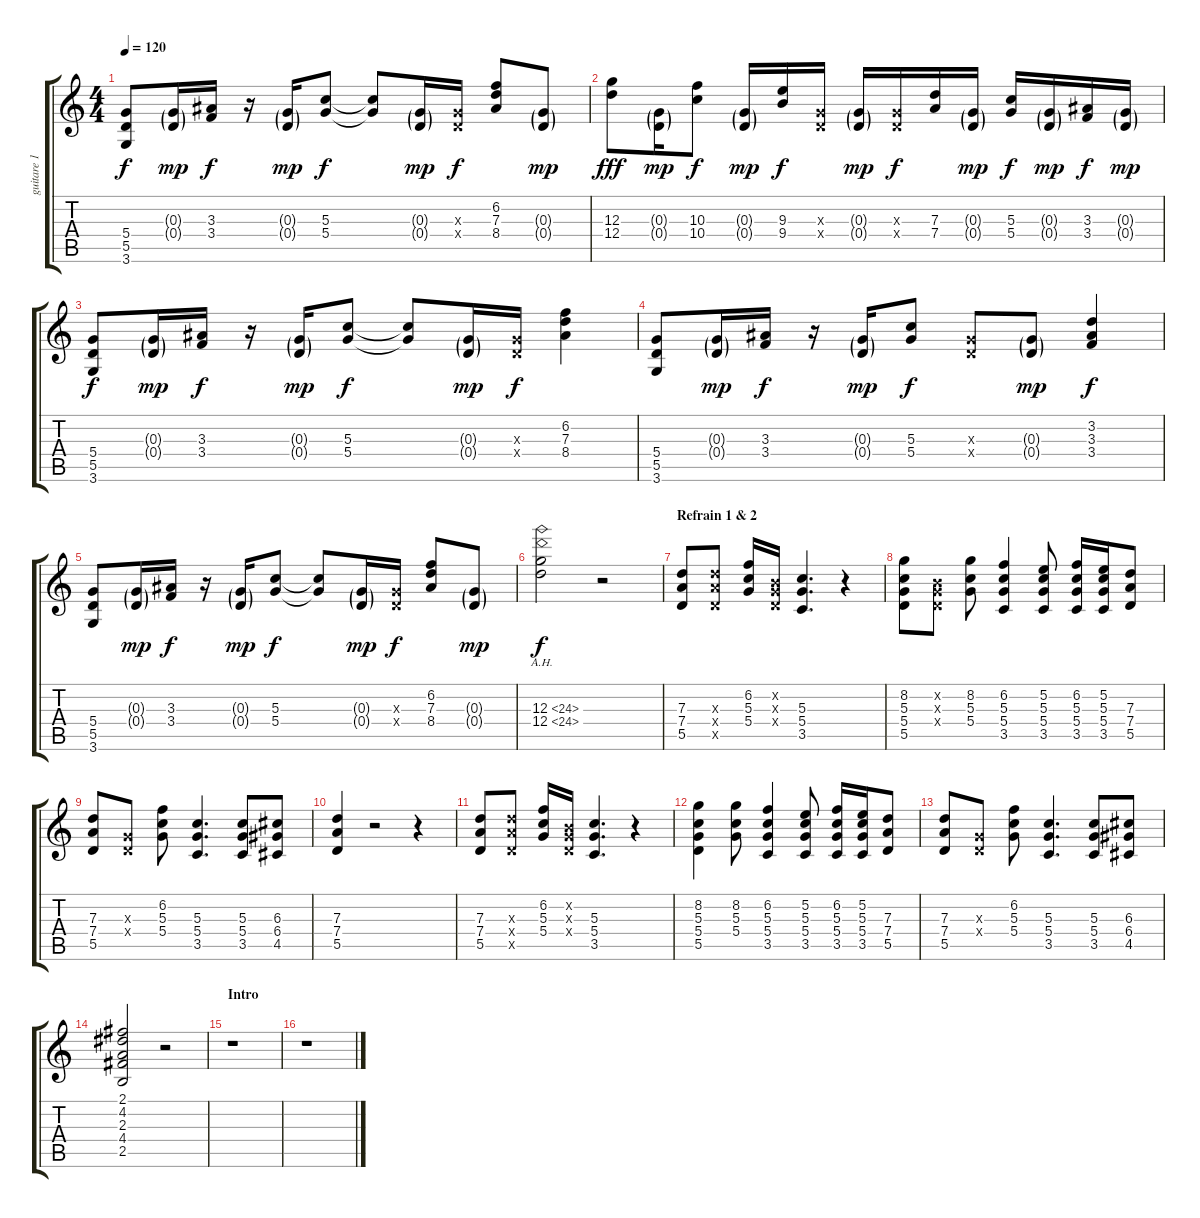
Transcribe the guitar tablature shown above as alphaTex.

\track ("guitare 1" "guitare 1") {instrument overdrivenguitar}
\staff {score tabs}
\tuning (E4 B3 G3 D3 A2 E2) {hide}
\ts (4 4)
\tempo 120
\clef g2
\ks c
(5.4 5.5 3.6).8{dy f} (0.3{g} 0.4{g}).16{dy mp} (3.3 3.4).16{dy f} r.16 (0.3{g} 0.4{g}).16{dy mp} (5.3 5.4).8{dy f} (5.3{t} 5.4{t}).8 (0.3{g} 0.4{g}).16{dy mp} (0.3{x} 0.4{x}).16{dy f} (6.2 7.3 8.4).8 (0.3{g} 0.4{g}).8{dy mp} |
(12.3 12.4).8{dy fff} (0.3{g} 0.4{g}).16{dy mp} (10.3 10.4).8{dy f} (0.3{g} 0.4{g}).16{dy mp} (9.3 9.4).16{dy f} (0.3{x} 0.4{x}).16 (0.3{g} 0.4{g}).16{dy mp} (0.3{x} 0.4{x}).16{dy f} (7.3 7.4).16 (0.3{g} 0.4{g}).16{dy mp} (5.3 5.4).16{dy f} (0.3{g} 0.4{g}).16{dy mp} (3.3 3.4).16{dy f} (0.3{g} 0.4{g}).16{dy mp} |
(5.4 5.5 3.6).8{dy f} (0.3{g} 0.4{g}).16{dy mp} (3.3 3.4).16{dy f} r.16 (0.3{g} 0.4{g}).16{dy mp} (5.3 5.4).8{dy f} (5.3{t} 5.4{t}).8 (0.3{g} 0.4{g}).16{dy mp} (0.3{x} 0.4{x}).16{dy f} (6.2 7.3 8.4).4 |
(5.4 5.5 3.6).8 (0.3{g} 0.4{g}).16{dy mp} (3.3 3.4).16{dy f} r.16 (0.3{g} 0.4{g}).16{dy mp} (5.3 5.4).8{dy f} (0.3{x} 0.4{x}).8 (0.3{g} 0.4{g}).8{dy mp} (3.2 3.3 3.4).4{dy f} |
(5.4 5.5 3.6).8 (0.3{g} 0.4{g}).16{dy mp} (3.3 3.4).16{dy f} r.16 (0.3{g} 0.4{g}).16{dy mp} (5.3 5.4).8{dy f} (5.3{t} 5.4{t}).8 (0.3{g} 0.4{g}).16{dy mp} (0.3{x} 0.4{x}).16{dy f} (6.2 7.3 8.4).8 (0.3{g} 0.4{g}).8{dy mp} |
(12.3{ah 12} 12.4{ah 12}).2{dy f} r.2 |
\section ("" "Refrain 1 & 2")
(7.3 7.4 5.5).8 (7.3{x} 7.4{x} 5.5{x}).8 (6.2 5.3 5.4).16 (0.2{x} 0.3{x} 0.4{x}).16 (5.3 5.4 3.5).4{d} r.4 |
(8.2 5.3 5.4 5.5).8 (0.2{x} 0.3{x} 0.4{x}).8 (8.2 5.3 5.4).8 (6.2 5.3 5.4 3.5).4 (5.2 5.3 5.4 3.5).8 (6.2 5.3 5.4 3.5).16 (5.2 5.3 5.4 3.5).16 (7.3 7.4 5.5).8 |
(7.3 7.4 5.5).8 (0.3{x} 0.4{x}).8 (6.2 5.3 5.4).8 (5.3 5.4 3.5).4{d} (5.3 5.4 3.5).8 (6.3 6.4 4.5).8 |
(7.3 7.4 5.5).4 r.2 r.4 |
(7.3 7.4 5.5).8 (7.3{x} 7.4{x} 5.5{x}).8 (6.2 5.3 5.4).16 (0.2{x} 0.3{x} 0.4{x}).16 (5.3 5.4 3.5).4{d} r.4 |
(8.2 5.3 5.4 5.5).4 (8.2 5.3 5.4).8 (6.2 5.3 5.4 3.5).4 (5.2 5.3 5.4 3.5).8 (6.2 5.3 5.4 3.5).16 (5.2 5.3 5.4 3.5).16 (7.3 7.4 5.5).8 |
(7.3 7.4 5.5).8 (0.3{x} 0.4{x}).8 (6.2 5.3 5.4).8 (5.3 5.4 3.5).4{d} (5.3 5.4 3.5).8 (6.3 6.4 4.5).8 |
(2.1 4.2 2.3 4.4 2.5).2 r.2 |
\section ("" "Intro")
r.1 |
r.1
